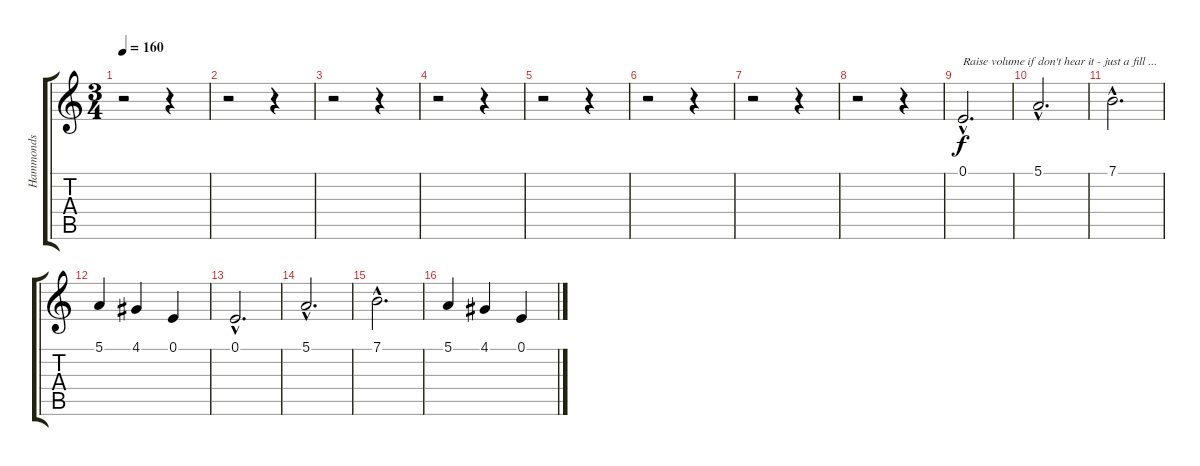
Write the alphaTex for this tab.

\track ("Hammonds" "Hammonds") {instrument drawbarorgan}
\staff {score tabs}
\tuning (E4 B3 G3 D3 A2 E2) {hide}
\ts (3 4)
\tempo 160
\clef g2
\ks c
r.2{dy f} r.4 |
r.2 r.4 |
r.2 r.4 |
r.2 r.4 |
r.2 r.4 |
r.2 r.4 |
r.2 r.4 |
r.2 r.4 |
0.1{hac}.2{d txt "Raise volume if don't hear it - just a fill ..."} |
5.1{hac}.2{d} |
7.1{hac}.2{d} |
5.1.4 4.1.4 0.1.4 |
0.1{hac}.2{d} |
5.1{hac}.2{d} |
7.1{hac}.2{d} |
5.1.4 4.1.4 0.1.4
